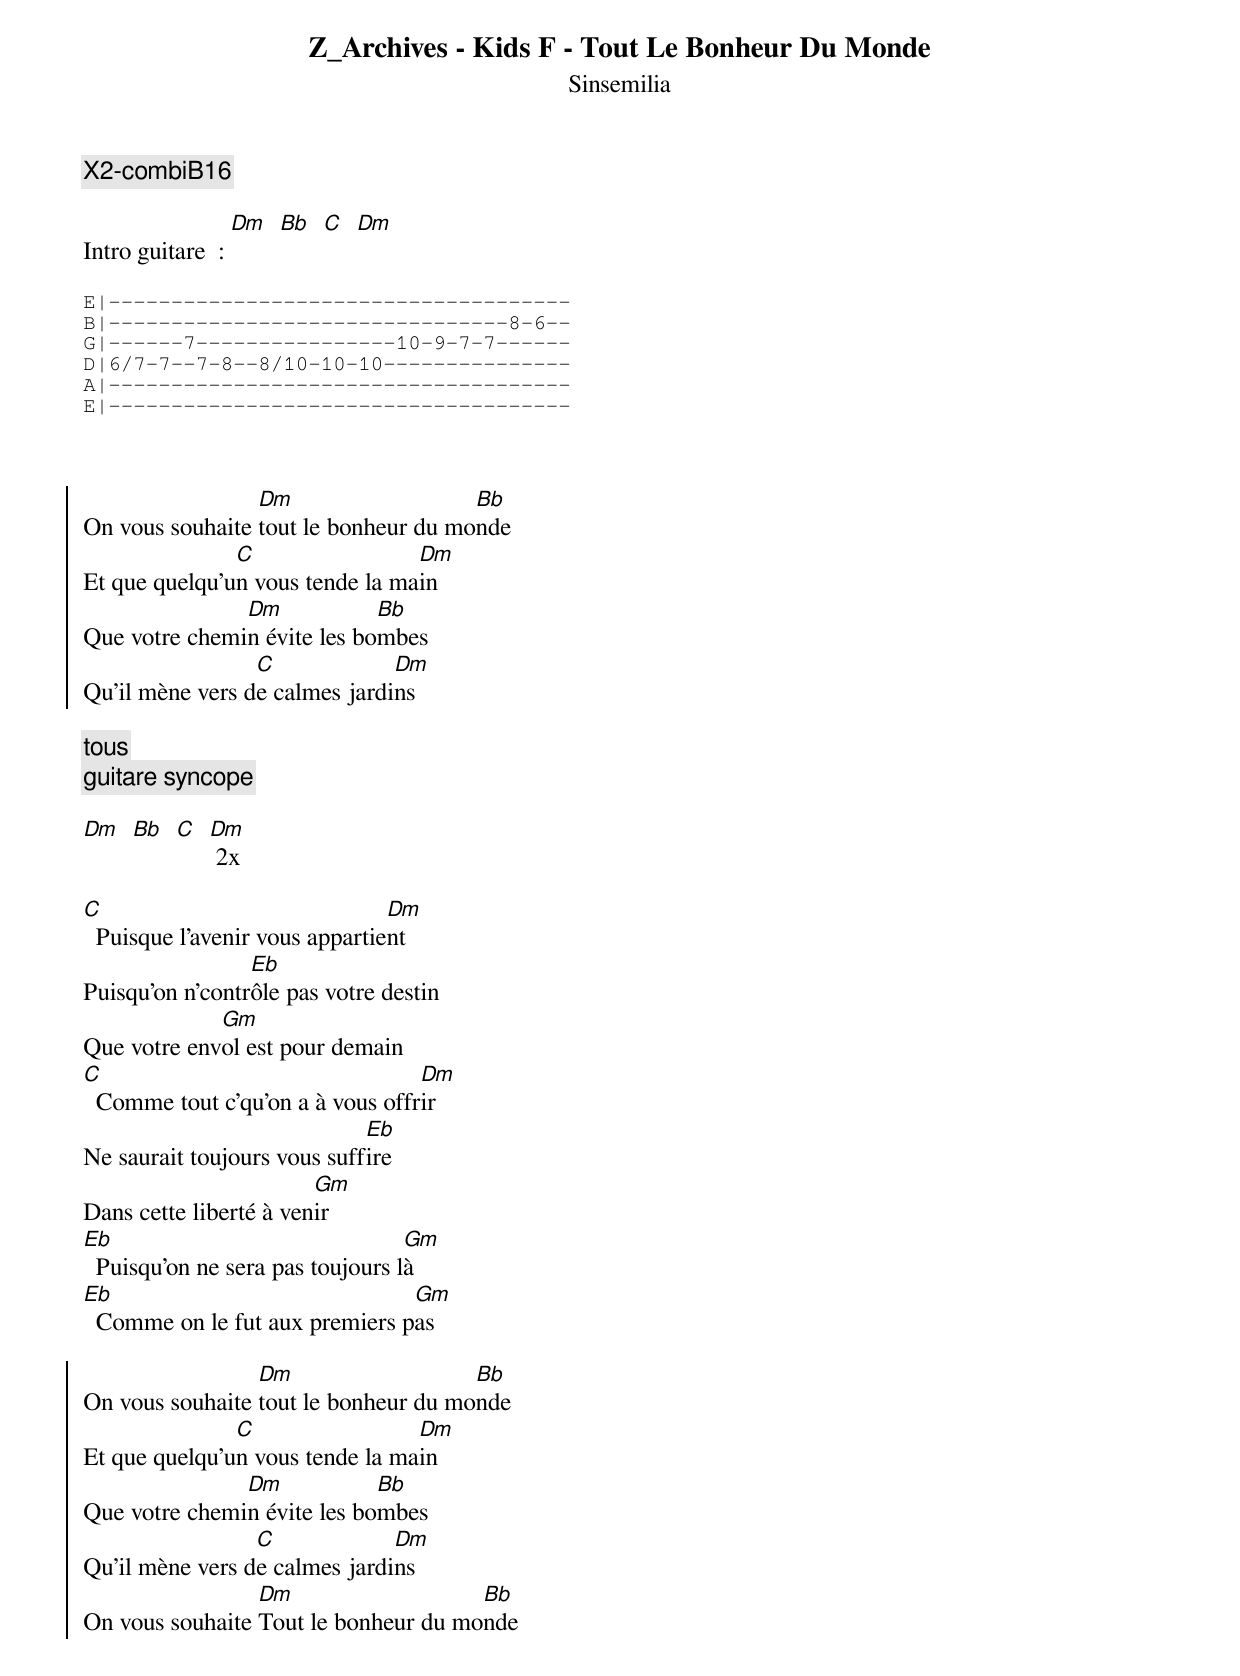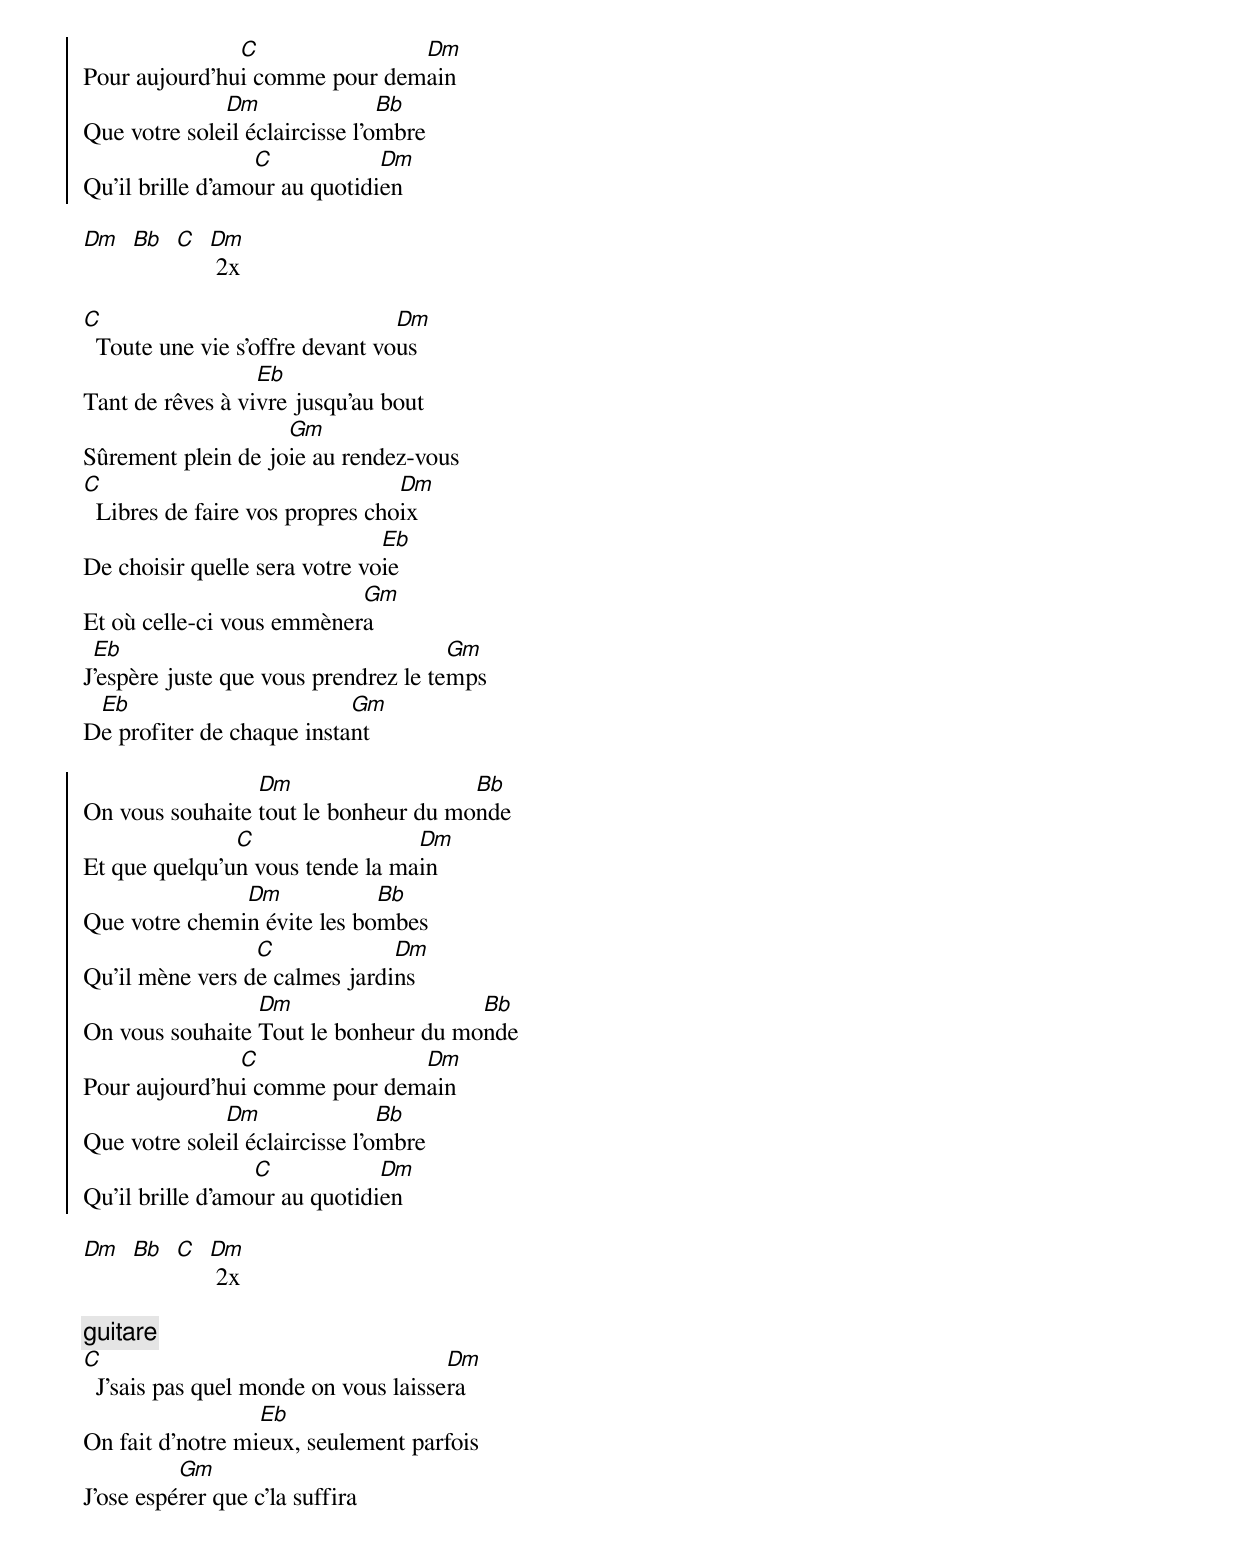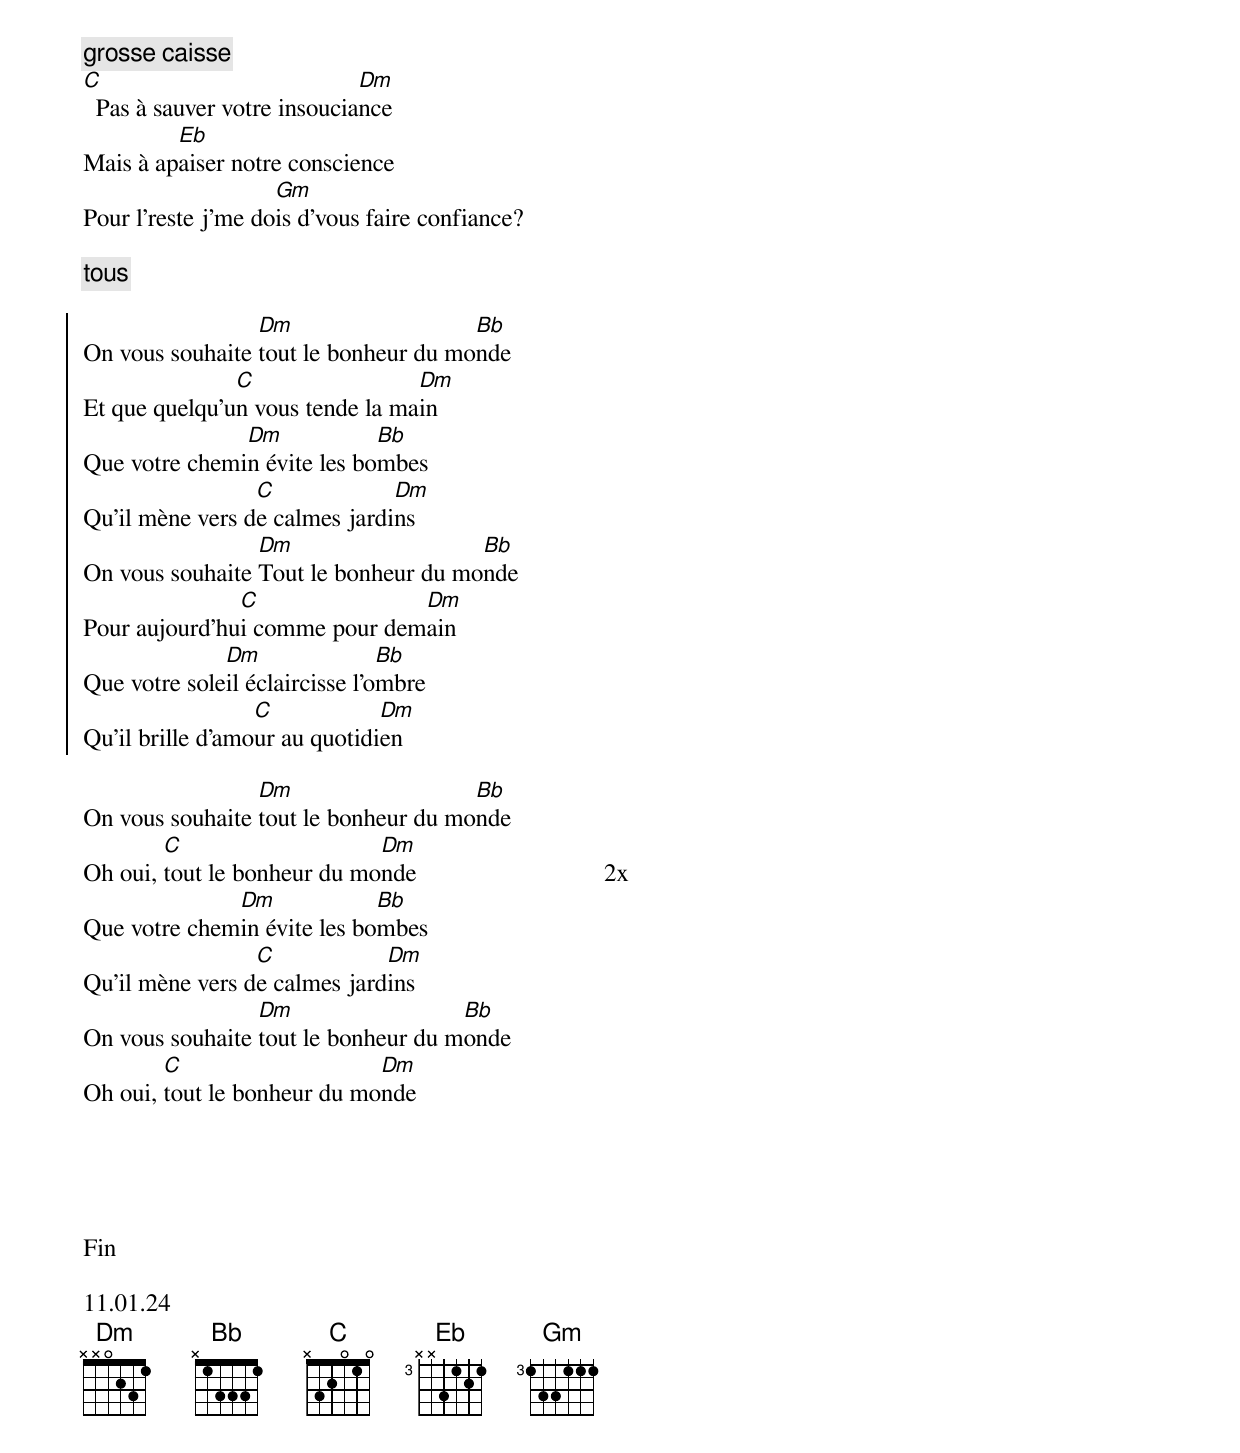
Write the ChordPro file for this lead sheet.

{title: Z_Archives - Kids F - Tout Le Bonheur Du Monde}
{subtitle: Sinsemilia }
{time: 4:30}
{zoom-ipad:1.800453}
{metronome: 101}
{c:X2-combiB16}

Intro guitare  : [Dm]  [Bb]  [C]  [Dm]

{sot}
E|-------------------------------------
B|--------------------------------8-6--
G|------7----------------10-9-7-7------
D|6/7-7--7-8--8/10-10-10---------------
A|-------------------------------------
E|-------------------------------------

{eot}


{soc}
On vous souhaite [Dm]tout le bonheur du mo[Bb]nde
Et que quelqu'u[C]n vous tende la ma[Dm]in
Que votre chemi[Dm]n évite les bo[Bb]mbes
Qu'il mène vers d[C]e calmes jardi[Dm]ns
{eoc}

{c:tous}
{c:guitare syncope}

[Dm]  [Bb]  [C]  [Dm] 2x

[C]  Puisque l'avenir vous appartie[Dm]nt
Puisqu'on n'contr[Eb]ôle pas votre destin
Que votre env[Gm]ol est pour demain
[C]  Comme tout c'qu'on a à vous offr[Dm]ir
Ne saurait toujours vous suff[Eb]ire
Dans cette liberté à ven[Gm]ir
[Eb]  Puisqu'on ne sera pas toujours l[Gm]à
[Eb]  Comme on le fut aux premiers p[Gm]as

{soc}
On vous souhaite [Dm]tout le bonheur du mo[Bb]nde
Et que quelqu'u[C]n vous tende la ma[Dm]in
Que votre chemi[Dm]n évite les bo[Bb]mbes
Qu'il mène vers d[C]e calmes jardi[Dm]ns
On vous souhaite [Dm]Tout le bonheur du mo[Bb]nde
Pour aujourd'hu[C]i comme pour dem[Dm]ain
Que votre sole[Dm]il éclaircisse l'o[Bb]mbre
Qu'il brille d'amo[C]ur au quotidi[Dm]en
{eoc}

[Dm]  [Bb]  [C]  [Dm] 2x

[C]  Toute une vie s'offre devant vo[Dm]us
Tant de rêves à vi[Eb]vre jusqu'au bout
Sûrement plein de jo[Gm]ie au rendez-vous
[C]  Libres de faire vos propres cho[Dm]ix
De choisir quelle sera votre vo[Eb]ie
Et où celle-ci vous emmèner[Gm]a
J[Eb]'espère juste que vous prendrez le te[Gm]mps
D[Eb]e profiter de chaque insta[Gm]nt

{soc}
On vous souhaite [Dm]tout le bonheur du mo[Bb]nde
Et que quelqu'u[C]n vous tende la ma[Dm]in
Que votre chemi[Dm]n évite les bo[Bb]mbes
Qu'il mène vers d[C]e calmes jardi[Dm]ns
On vous souhaite [Dm]Tout le bonheur du mo[Bb]nde
Pour aujourd'hu[C]i comme pour dem[Dm]ain
Que votre sole[Dm]il éclaircisse l'o[Bb]mbre
Qu'il brille d'amo[C]ur au quotidi[Dm]en
{eoc}

[Dm]  [Bb]  [C]  [Dm] 2x

{c:guitare}
[C]  J'sais pas quel monde on vous laisse[Dm]ra
On fait d'notre mi[Eb]eux, seulement parfois
J'ose espé[Gm]rer que c'la suffira
{c:grosse caisse}
[C]  Pas à sauver votre insoucia[Dm]nce
Mais à ap[Eb]aiser notre conscience
Pour l’reste j’me do[Gm]is d’vous faire confiance?

{c:tous}

{soc}
On vous souhaite [Dm]tout le bonheur du mo[Bb]nde
Et que quelqu'u[C]n vous tende la ma[Dm]in
Que votre chemi[Dm]n évite les bo[Bb]mbes
Qu'il mène vers d[C]e calmes jardi[Dm]ns
On vous souhaite [Dm]Tout le bonheur du mo[Bb]nde
Pour aujourd'hu[C]i comme pour dem[Dm]ain
Que votre sole[Dm]il éclaircisse l'o[Bb]mbre
Qu'il brille d'amo[C]ur au quotidi[Dm]en
{eoc}

On vous souhaite [Dm]tout le bonheur du mo[Bb]nde
Oh oui, [C]tout le bonheur du mo[Dm]nde                              2x
Que votre chem[Dm]in évite les bo[Bb]mbes
Qu'il mène vers d[C]e calmes jard[Dm]ins
On vous souhaite [Dm]tout le bonheur du m[Bb]onde
Oh oui, [C]tout le bonheur du mo[Dm]nde





Fin

11.01.24
